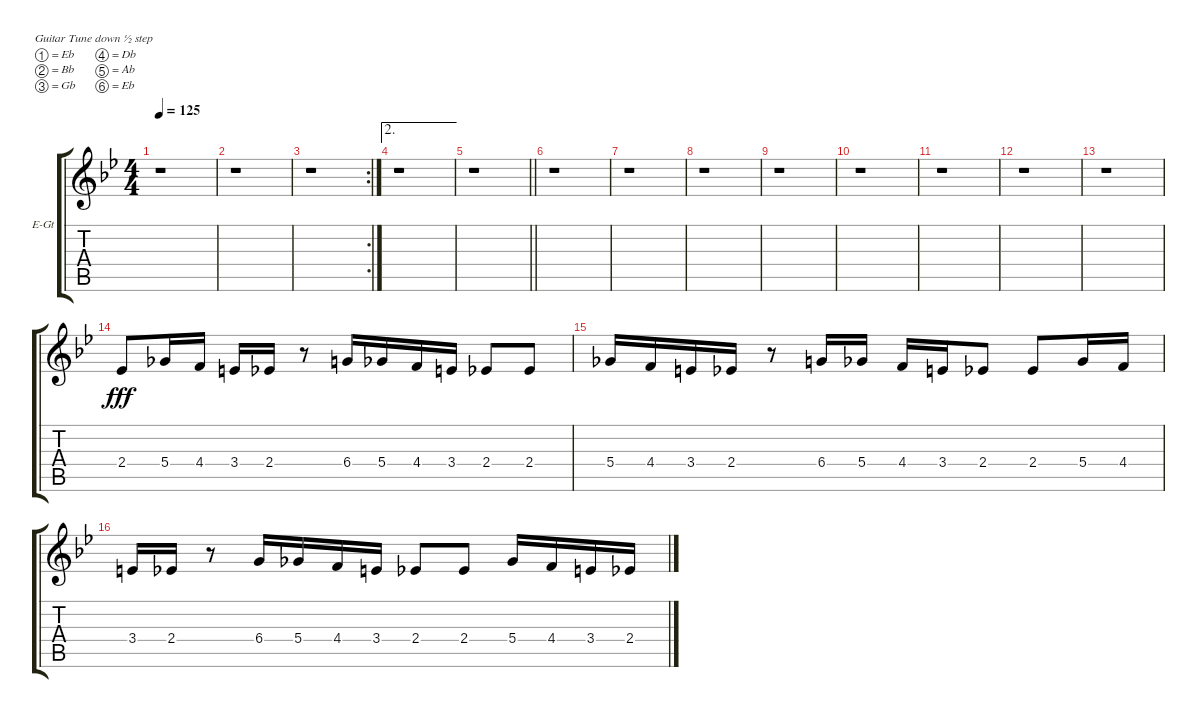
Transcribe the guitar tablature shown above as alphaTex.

\bracketExtendMode groupsimilarinstruments
\firstSystemTrackNameOrientation horizontal
\otherSystemsTrackNameOrientation horizontal
\track ("Untitled" "E-Gt") {instrument distortionguitar}
\staff {score tabs}
\tuning (Eb4 Bb3 Gb3 Db3 Ab2 Eb2)
\ts (4 4)
\tempo 125
\clef g2
\ks bb
r.1{dy f} |
r.1 |
\rc 2
r.1 |
\ae 2
r.1 |
\barLineRight lightlight
r.1 |
\section ("" " ")
r.1 |
r.1 |
r.1 |
r.1 |
r.1 |
r.1 |
r.1 |
r.1 |
2.4.8{dy fff} 5.4.16 4.4.16 3.4.16 2.4.16 r.8 6.4.16 5.4.16 4.4.16 3.4.16 2.4.8 2.4.8 |
5.4.16 4.4.16 3.4.16 2.4.16 r.8 6.4.16 5.4.16 4.4.16 3.4.16 2.4.8 2.4.8 5.4.16 4.4.16 |
3.4.16 2.4.16 r.8 6.4.16 5.4.16 4.4.16 3.4.16 2.4.8 2.4.8 5.4.16 4.4.16 3.4.16 2.4.16
